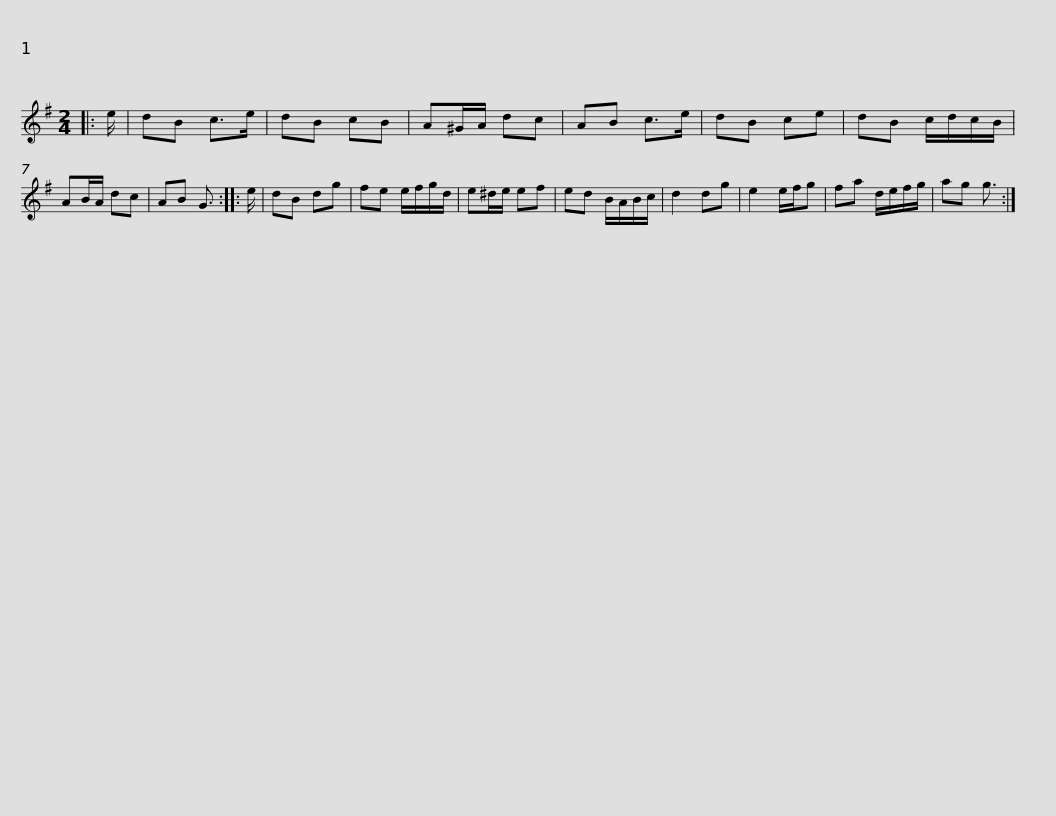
X:1
L:1/8
M:2/4
I:linebreak $
K:G
V:1 treble
V:1
|: e/ | dB c>e | dB cB | A^G/A/ dc | AB c>e | %5
 dB ce | dB c/d/c/B/ | AB/A/ dc | AB G3/2 :: e/ |$ %10
 dB dg | fe e/f/g/d/ | e^d/e/ ef | ed B/A/B/c/ | d2 dg | %15
 e2 e/f/g | fa d/e/f/g/ | ag g3/2 :| %18
